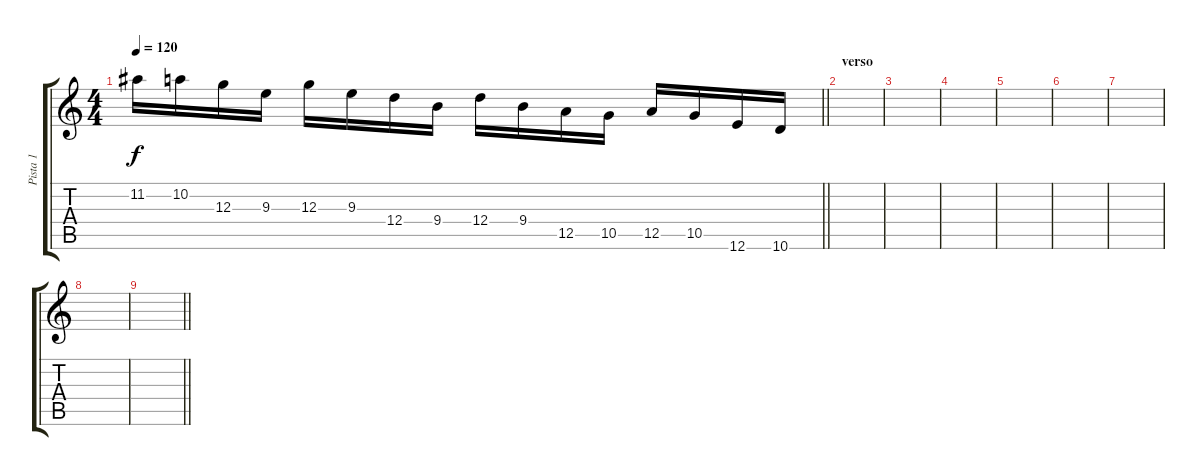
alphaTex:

\track ("Pista 1" "Pista 1") {instrument acousticguitarsteel}
\staff {score tabs}
\tuning (E4 B3 G3 D3 A2 E2) {hide}
\ts (4 4)
\tempo 120
\clef g2
\barLineRight lightlight
\ks c
11.2.16{dy f} 10.2.16 12.3.16 9.3.16 12.3.16 9.3.16 12.4.16 9.4.16 12.4.16 9.4.16 12.5.16 10.5.16 12.5.16 10.5.16 12.6.16 10.6.16 |
\section ("" "verso")
|
|
|
|
|
|
|
\barLineRight lightlight
